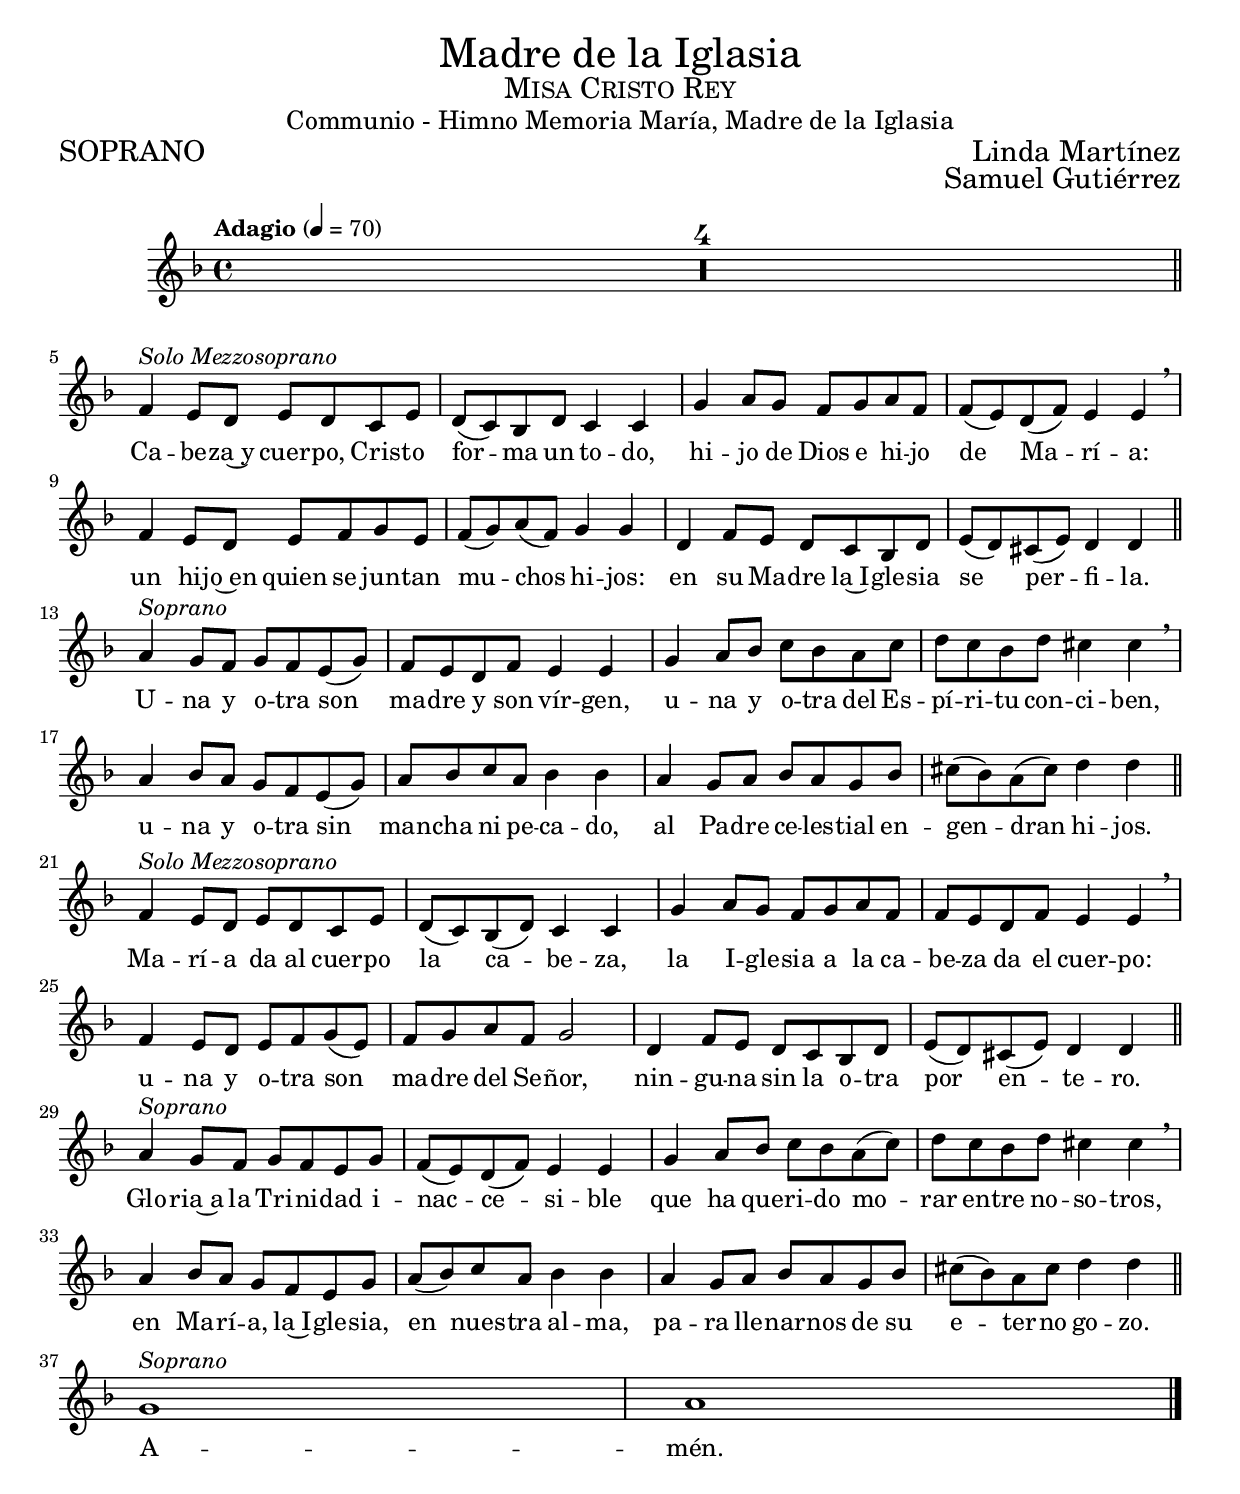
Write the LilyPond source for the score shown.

%  Madre de la iglesia - Melody inspired by the compositions of Mons Marco Frisina
%  Music and accompaniment by serachsam

\language "espanol"
\version "2.23.2"

% --- Global parameters
particle = 1
jump = \break

% --- Includes
\include "global.ily"
soprano_music = \relative do' {
  \compressEmptyMeasures

  R1*4 | \bar "||" #(if (= particle 1) jump "") % 4
  fa4^\markup { \italic "Solo Mezzosoprano" } mi8 re mi re do mi |
  re8( do) sib re do4 do |
  sol'4 la8 sol fa sol la fa |
  fa8( mi) re( fa) mi4 mi \breathe | #(if (= particle 1) jump "") % 8
  fa4 mi8 re mi fa sol mi |
  fa8( sol) la( fa) sol4 sol |
  re4 fa8 mi re do sib re |
  mi8( re) dos( mi) re4 re | \bar "||" #(if (= particle 1) jump "") % 12
  la'4^\markup { \italic "Soprano" } sol8 fa sol fa mi( sol) |
  fa8 mi re fa mi4 mi |
  sol4 la8 sib do sib la do |
  re do sib re dos4 dos \breathe | #(if (= particle 1) jump "") % 16
  la4 sib8 la sol fa mi( sol) |
  la8 sib do la sib4 sib  |
  la4 sol8 la sib la sol sib |
  dos8( sib) la( dos) re4 re | \bar "||" #(if (= particle 1) jump "") % 20
  fa,4^\markup { \italic "Solo Mezzosoprano" } mi8 re mi re do mi |
  re8( do) sib( re) do4 do |
  sol'4 la8 sol fa sol la fa |
  fa8 mi re fa mi4 mi \breathe | #(if (= particle 1) jump "") % 24
  fa4 mi8 re mi fa sol( mi)	|
  fa8 sol la fa sol2 |
  re4 fa8 mi re do sib re |
  mi8( re) dos( mi) re4 re | \bar "||" #(if (= particle 1) jump "") % 28
  la'4^\markup { \italic "Soprano" } sol8 fa sol fa mi sol |
  fa8( mi) re( fa) mi4 mi |
  sol4 la8 sib do sib la( do) |
  re do sib re dos4 dos \breathe | #(if (= particle 1) jump "") % 32
  la4 sib8 la sol fa mi sol	|
  la8( sib) do la sib4 sib |
  la4 sol8 la sib la sol sib |
  dos8( sib) la dos re4 re | \bar "||" #(if (= particle 1) jump "") % 36
  sol,1^\markup { \italic "Soprano" } |
  la1 |

  \bar "|."
}

soprano_lyrics = \lyricmode {
  Ca -- be -- za~y cuer -- po, Cris -- to for -- ma un to -- do,
  hi -- jo de Dios e hi -- jo de Ma -- rí -- a:
  un hi -- jo~en quien se jun -- tan mu -- chos hi -- jos:
  en su Ma -- dre la~I -- gle -- sia se per -- fi -- la.

  U -- na y o -- tra son ma -- dre y son vír -- gen,
  u -- na y o -- tra del Es -- pí -- ri -- tu con -- ci -- ben,
  u -- na y o -- tra sin man -- cha ni pe -- ca -- do,
  al Pa -- dre ce -- les -- tial en -- gen -- dran hi -- jos.

  Ma -- rí -- a da al cuer -- po la ca -- be -- za,
  la I -- gle -- sia a la ca -- be -- za da el cuer -- po:
  u -- na y o -- tra son ma -- dre del Se -- ñor,
  nin -- gu -- na sin la o -- tra por en -- te -- ro.

  Glo -- ria~a la Tri -- ni -- dad i -- nac -- ce -- si -- ble
  que ha que -- ri -- do mo -- rar en -- tre no -- so -- tros,
  en Ma -- rí -- a, la~I -- gle -- sia, en nues -- tra al -- ma,
  pa -- ra lle -- nar -- nos de su e -- ter -- no go -- zo.

  A -- mén.
}


% --- Global size
% #(set-global-staff-size 20)

% --- Header
\markup { \fill-line { \center-column { \fontsize #5 \title \fontsize #2 \smallCaps \subtitle \fontsize #1 \subsubtitle } } }
\markup { \fill-line { \fontsize #2 "SOPRANO" \right-column { \fontsize #2 \autor } } }
\markup { \fill-line { " " \right-column { \fontsize #2 \arranger } } }
\markup { \fill-line { " " \right-column { \fontsize #2 \other } } }
\header {
  dedication = \dedication
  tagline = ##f
  breakbefore = ##t
}

% --- Music

% --- Harmony

% --- Sheet
\score {
  <<
    \new Staff { <<
      \set Staff.midiInstrument = #"choir aahs"
      \new Voice = "soprano" { << \global \soprano_music >> }
      \new Lyrics \lyricsto "soprano" { \soprano_lyrics }
    >> }
  >>
  \midi { }
  \layout { }
}

% --- Paper
\paper{
  #(set-default-paper-size "letter")
}
